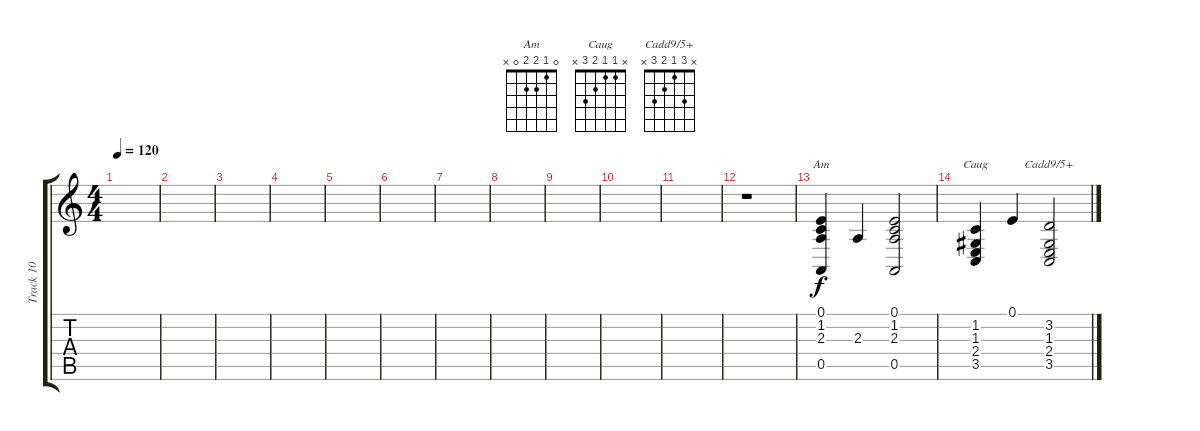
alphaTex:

\track ("Track 10" "Track 10") {instrument brightacousticpiano}
\staff {score tabs}
\tuning (E4 B3 G3 D3 A2 E2) {hide}
\chord ("Am" 0 1 2 2 0 x)
\chord ("Caug" x 1 1 2 3 x)
\chord ("Cadd9/5+" x 3 1 2 3 x)
\ts (4 4)
\tempo 120
\clef g2
\ks c
|
|
|
|
|
|
|
|
|
|
|
r.1 |
(0.1 1.2 2.3 0.5).4{ch "Am"} 2.3.4 (0.1 1.2 2.3 0.5).2 |
(1.2 1.3 2.4 3.5).4{ch "Caug"} 0.1.4 (3.2 1.3 2.4 3.5).2{ch "Cadd9/5+"}
